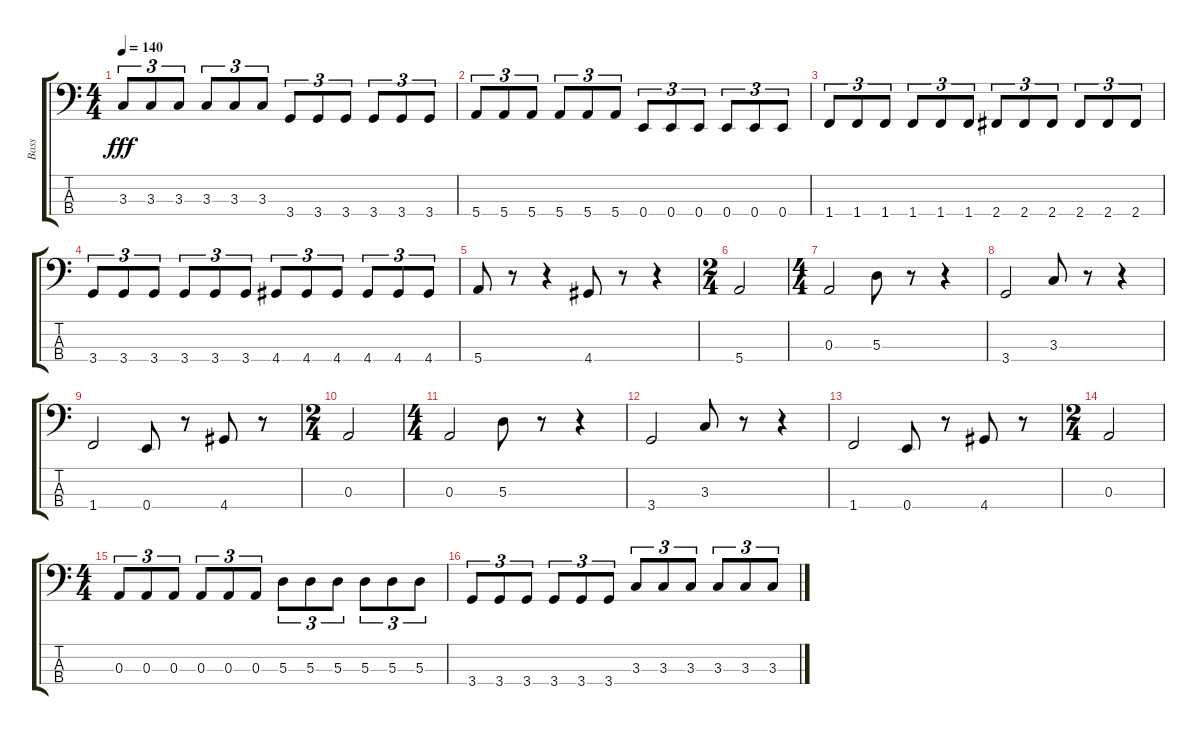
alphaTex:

\track ("Bass" "Bass") {instrument electricbassfinger}
\staff {score tabs}
\tuning (G2 D2 A1 E1) {hide}
\ts (4 4)
\tempo 140
\clef f4
\ks c
3.3.8{tu (3 2) dy fff} 3.3.8{tu (3 2)} 3.3.8{tu (3 2)} 3.3.8{tu (3 2)} 3.3.8{tu (3 2)} 3.3.8{tu (3 2)} 3.4.8{tu (3 2)} 3.4.8{tu (3 2)} 3.4.8{tu (3 2)} 3.4.8{tu (3 2)} 3.4.8{tu (3 2)} 3.4.8{tu (3 2)} |
5.4.8{tu (3 2)} 5.4.8{tu (3 2)} 5.4.8{tu (3 2)} 5.4.8{tu (3 2)} 5.4.8{tu (3 2)} 5.4.8{tu (3 2)} 0.4.8{tu (3 2)} 0.4.8{tu (3 2)} 0.4.8{tu (3 2)} 0.4.8{tu (3 2)} 0.4.8{tu (3 2)} 0.4.8{tu (3 2)} |
1.4.8{tu (3 2)} 1.4.8{tu (3 2)} 1.4.8{tu (3 2)} 1.4.8{tu (3 2)} 1.4.8{tu (3 2)} 1.4.8{tu (3 2)} 2.4.8{tu (3 2)} 2.4.8{tu (3 2)} 2.4.8{tu (3 2)} 2.4.8{tu (3 2)} 2.4.8{tu (3 2)} 2.4.8{tu (3 2)} |
3.4.8{tu (3 2)} 3.4.8{tu (3 2)} 3.4.8{tu (3 2)} 3.4.8{tu (3 2)} 3.4.8{tu (3 2)} 3.4.8{tu (3 2)} 4.4.8{tu (3 2)} 4.4.8{tu (3 2)} 4.4.8{tu (3 2)} 4.4.8{tu (3 2)} 4.4.8{tu (3 2)} 4.4.8{tu (3 2)} |
5.4.8 r.8 r.4 4.4.8 r.8 r.4 |
\ts (2 4)
5.4.2 |
\ts (4 4)
0.3.2 5.3.8 r.8 r.4 |
3.4.2 3.3.8 r.8 r.4 |
1.4.2 0.4.8 r.8 4.4.8 r.8 |
\ts (2 4)
0.3.2 |
\ts (4 4)
0.3.2 5.3.8 r.8 r.4 |
3.4.2 3.3.8 r.8 r.4 |
1.4.2 0.4.8 r.8 4.4.8 r.8 |
\ts (2 4)
0.3.2 |
\ts (4 4)
0.3.8{tu (3 2)} 0.3.8{tu (3 2)} 0.3.8{tu (3 2)} 0.3.8{tu (3 2)} 0.3.8{tu (3 2)} 0.3.8{tu (3 2)} 5.3.8{tu (3 2)} 5.3.8{tu (3 2)} 5.3.8{tu (3 2)} 5.3.8{tu (3 2)} 5.3.8{tu (3 2)} 5.3.8{tu (3 2)} |
3.4.8{tu (3 2)} 3.4.8{tu (3 2)} 3.4.8{tu (3 2)} 3.4.8{tu (3 2)} 3.4.8{tu (3 2)} 3.4.8{tu (3 2)} 3.3.8{tu (3 2)} 3.3.8{tu (3 2)} 3.3.8{tu (3 2)} 3.3.8{tu (3 2)} 3.3.8{tu (3 2)} 3.3.8{tu (3 2)}
